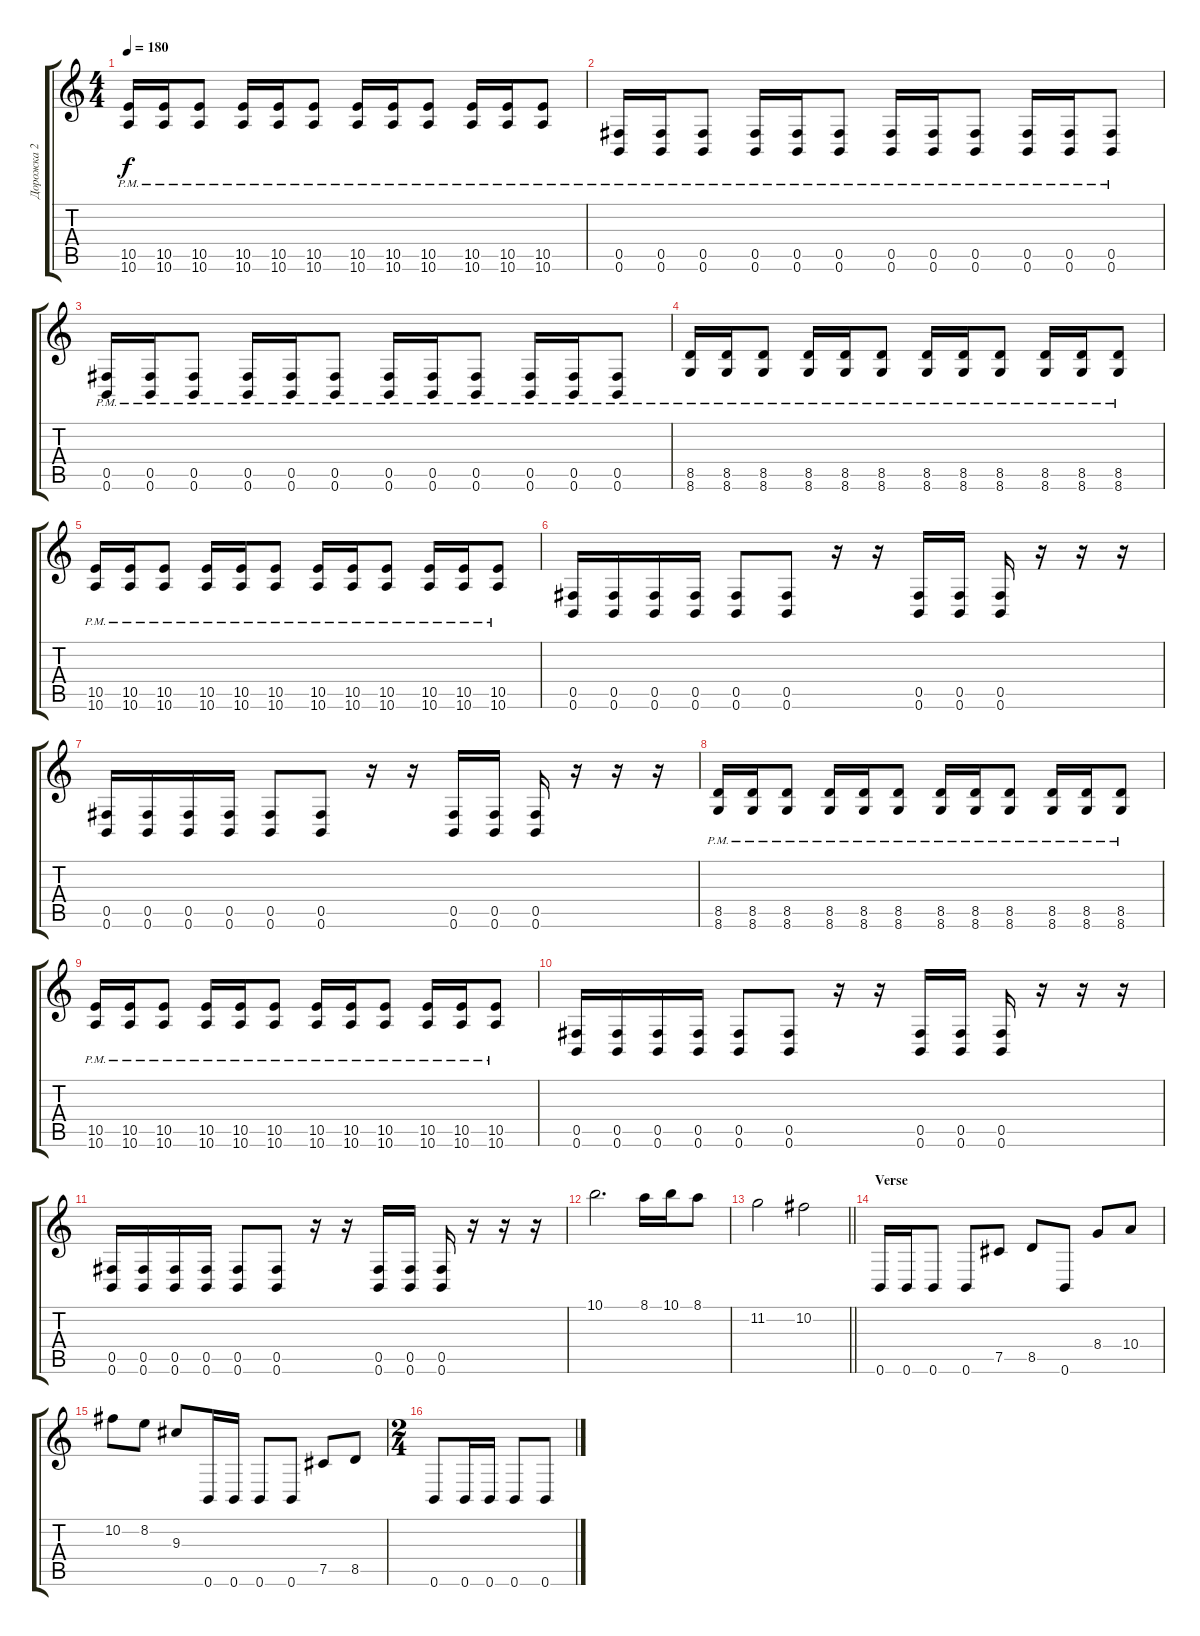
\track ("Дорожка 2" "Дорожка 2") {instrument distortionguitar}
\staff {score tabs}
\tuning (Db4 Ab3 E3 B2 Gb2 B1) {hide}
\ts (4 4)
\tempo 180
\clef g2
\ks c
(10.5{pm} 10.6{pm}).16{dy f} (10.5{pm} 10.6{pm}).16 (10.5{pm} 10.6{pm}).8 (10.5{pm} 10.6{pm}).16 (10.5{pm} 10.6{pm}).16 (10.5{pm} 10.6{pm}).8 (10.5{pm} 10.6{pm}).16 (10.5{pm} 10.6{pm}).16 (10.5{pm} 10.6{pm}).8 (10.5{pm} 10.6{pm}).16 (10.5{pm} 10.6{pm}).16 (10.5{pm} 10.6{pm}).8 |
(0.5{pm} 0.6{pm}).16 (0.5{pm} 0.6{pm}).16 (0.5{pm} 0.6{pm}).8 (0.5{pm} 0.6{pm}).16 (0.5{pm} 0.6{pm}).16 (0.5{pm} 0.6{pm}).8 (0.5{pm} 0.6{pm}).16 (0.5{pm} 0.6{pm}).16 (0.5{pm} 0.6{pm}).8 (0.5{pm} 0.6{pm}).16 (0.5{pm} 0.6{pm}).16 (0.5{pm} 0.6{pm}).8 |
(0.5{pm} 0.6{pm}).16 (0.5{pm} 0.6{pm}).16 (0.5{pm} 0.6{pm}).8 (0.5{pm} 0.6{pm}).16 (0.5{pm} 0.6{pm}).16 (0.5{pm} 0.6{pm}).8 (0.5{pm} 0.6{pm}).16 (0.5{pm} 0.6{pm}).16 (0.5{pm} 0.6{pm}).8 (0.5{pm} 0.6{pm}).16 (0.5{pm} 0.6{pm}).16 (0.5{pm} 0.6{pm}).8 |
(8.5{pm} 8.6{pm}).16 (8.5{pm} 8.6{pm}).16 (8.5{pm} 8.6{pm}).8 (8.5{pm} 8.6{pm}).16 (8.5{pm} 8.6{pm}).16 (8.5{pm} 8.6{pm}).8 (8.5{pm} 8.6{pm}).16 (8.5{pm} 8.6{pm}).16 (8.5{pm} 8.6{pm}).8 (8.5{pm} 8.6{pm}).16 (8.5{pm} 8.6{pm}).16 (8.5{pm} 8.6{pm}).8 |
(10.5{pm} 10.6{pm}).16 (10.5{pm} 10.6{pm}).16 (10.5{pm} 10.6{pm}).8 (10.5{pm} 10.6{pm}).16 (10.5{pm} 10.6{pm}).16 (10.5{pm} 10.6{pm}).8 (10.5{pm} 10.6{pm}).16 (10.5{pm} 10.6{pm}).16 (10.5{pm} 10.6{pm}).8 (10.5{pm} 10.6{pm}).16 (10.5{pm} 10.6{pm}).16 (10.5{pm} 10.6{pm}).8 |
(0.5 0.6).16 (0.5 0.6).16 (0.5 0.6).16 (0.5 0.6).16 (0.5 0.6).8 (0.5 0.6).8 r.16 r.16 (0.5 0.6).16 (0.5 0.6).16 (0.5 0.6).16 r.16 r.16 r.16 |
(0.5 0.6).16 (0.5 0.6).16 (0.5 0.6).16 (0.5 0.6).16 (0.5 0.6).8 (0.5 0.6).8 r.16 r.16 (0.5 0.6).16 (0.5 0.6).16 (0.5 0.6).16 r.16 r.16 r.16 |
(8.5{pm} 8.6{pm}).16 (8.5{pm} 8.6{pm}).16 (8.5{pm} 8.6{pm}).8 (8.5{pm} 8.6{pm}).16 (8.5{pm} 8.6{pm}).16 (8.5{pm} 8.6{pm}).8 (8.5{pm} 8.6{pm}).16 (8.5{pm} 8.6{pm}).16 (8.5{pm} 8.6{pm}).8 (8.5{pm} 8.6{pm}).16 (8.5{pm} 8.6{pm}).16 (8.5{pm} 8.6{pm}).8 |
(10.5{pm} 10.6{pm}).16 (10.5{pm} 10.6{pm}).16 (10.5{pm} 10.6{pm}).8 (10.5{pm} 10.6{pm}).16 (10.5{pm} 10.6{pm}).16 (10.5{pm} 10.6{pm}).8 (10.5{pm} 10.6{pm}).16 (10.5{pm} 10.6{pm}).16 (10.5{pm} 10.6{pm}).8 (10.5{pm} 10.6{pm}).16 (10.5{pm} 10.6{pm}).16 (10.5{pm} 10.6{pm}).8 |
(0.5 0.6).16 (0.5 0.6).16 (0.5 0.6).16 (0.5 0.6).16 (0.5 0.6).8 (0.5 0.6).8 r.16 r.16 (0.5 0.6).16 (0.5 0.6).16 (0.5 0.6).16 r.16 r.16 r.16 |
(0.5 0.6).16 (0.5 0.6).16 (0.5 0.6).16 (0.5 0.6).16 (0.5 0.6).8 (0.5 0.6).8 r.16 r.16 (0.5 0.6).16 (0.5 0.6).16 (0.5 0.6).16 r.16 r.16 r.16 |
10.1.2{d} 8.1.16 10.1.16 8.1.8 |
\barLineRight lightlight
11.2.2 10.2.2 |
\section ("" "Verse")
0.6.16 0.6.16 0.6.8 0.6.8 7.5.8 8.5.8 0.6.8 8.4.8 10.4.8 |
10.2.8 8.2.8 9.3.8 0.6.16 0.6.16 0.6.8 0.6.8 7.5.8 8.5.8 |
\ts (2 4)
0.6.8 0.6.16 0.6.16 0.6.8 0.6.8
